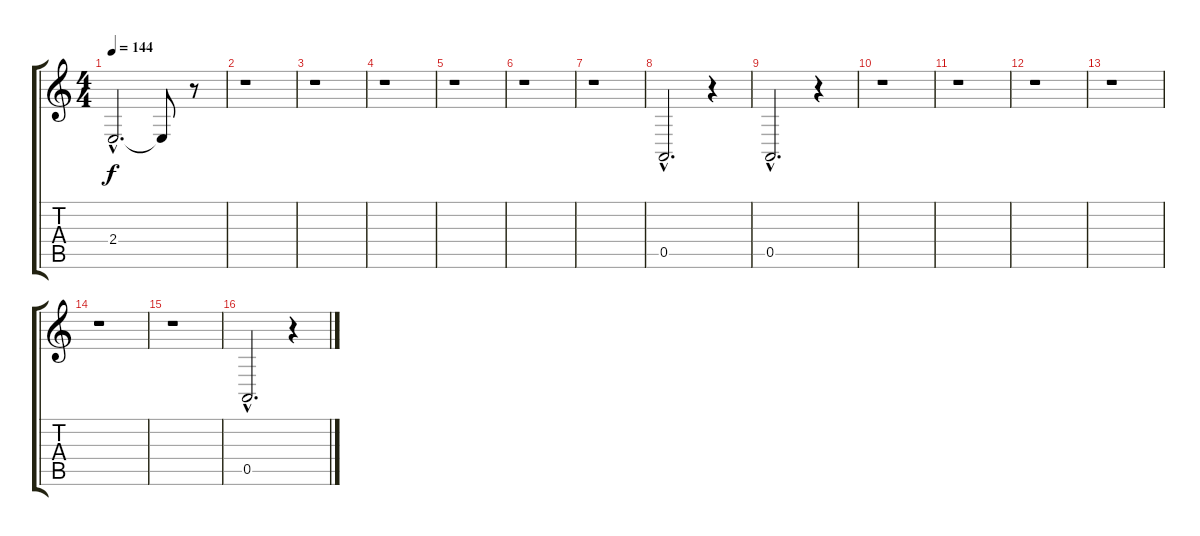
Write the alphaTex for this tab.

\track "" {instrument trombone}
\staff {score tabs}
\tuning (E4 B3 G3 D3 A2 E2) {hide}
\ts (4 4)
\tempo 144
\clef g2
\ks c
2.4{hac t}.2{d dy f} 2.4{t}.8 r.8 |
r.1 |
r.1 |
r.1 |
r.1 |
r.1 |
r.1 |
0.5{hac}.2{d} r.4 |
0.5{hac}.2{d} r.4 |
r.1 |
r.1 |
r.1 |
r.1 |
r.1 |
r.1 |
0.5{hac}.2{d} r.4
